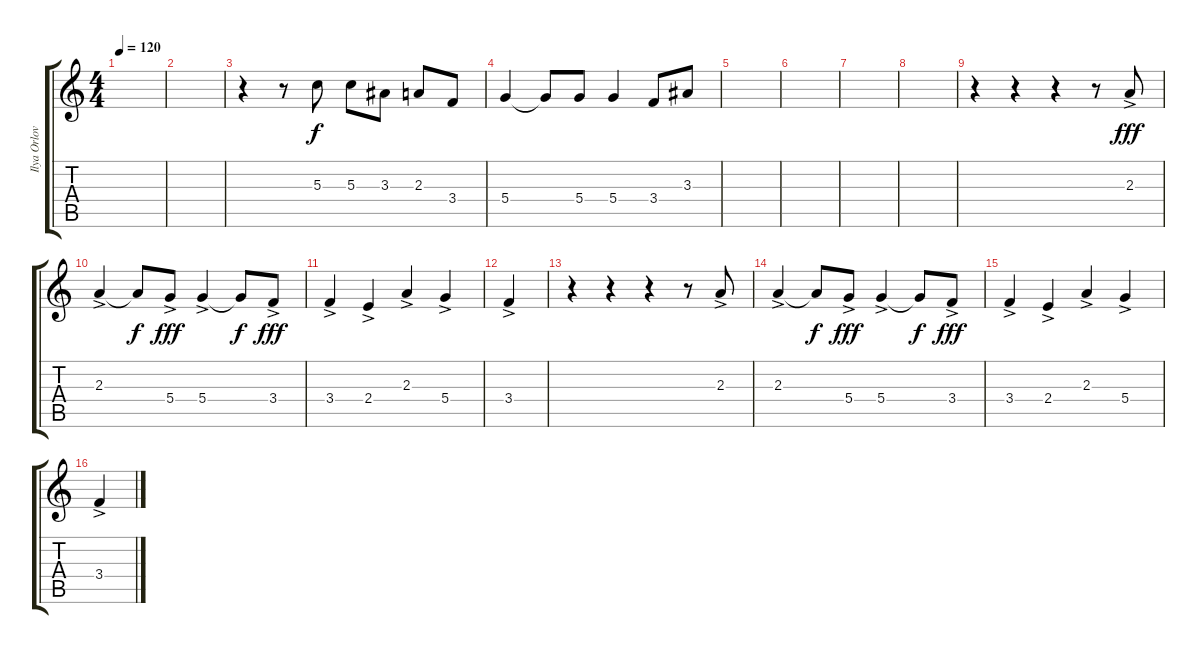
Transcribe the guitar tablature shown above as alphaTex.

\track ("Ilya Orlov (Back Vokal)" "Ilya Orlov") {instrument synthbass2}
\staff {score tabs}
\tuning (E4 B3 G3 D3 A2 E2) {hide}
\ts (4 4)
\tempo 120
\clef g2
\ks c
|
|
r.4 r.8 5.3.8 5.3.8 3.3.8 2.3.8 3.4.8 |
5.4.4 5.4{t}.8 5.4.8 5.4.4 3.4.8 3.3.8 |
|
|
|
|
r.4 r.4 r.4 r.8 2.3{ac}.8{dy fff} |
2.3{ac}.4 2.3{t}.8{dy f} 5.4{ac}.8{dy fff} 5.4{ac}.4 5.4{t}.8{dy f} 3.4{ac}.8{dy fff} |
3.4{ac}.4 2.4{ac}.4 2.3{ac}.4 5.4{ac}.4 |
3.4{ac}.4 |
r.4 r.4 r.4 r.8 2.3{ac}.8 |
2.3{ac}.4 2.3{t}.8{dy f} 5.4{ac}.8{dy fff} 5.4{ac}.4 5.4{t}.8{dy f} 3.4{ac}.8{dy fff} |
3.4{ac}.4 2.4{ac}.4 2.3{ac}.4 5.4{ac}.4 |
3.4{ac}.4
